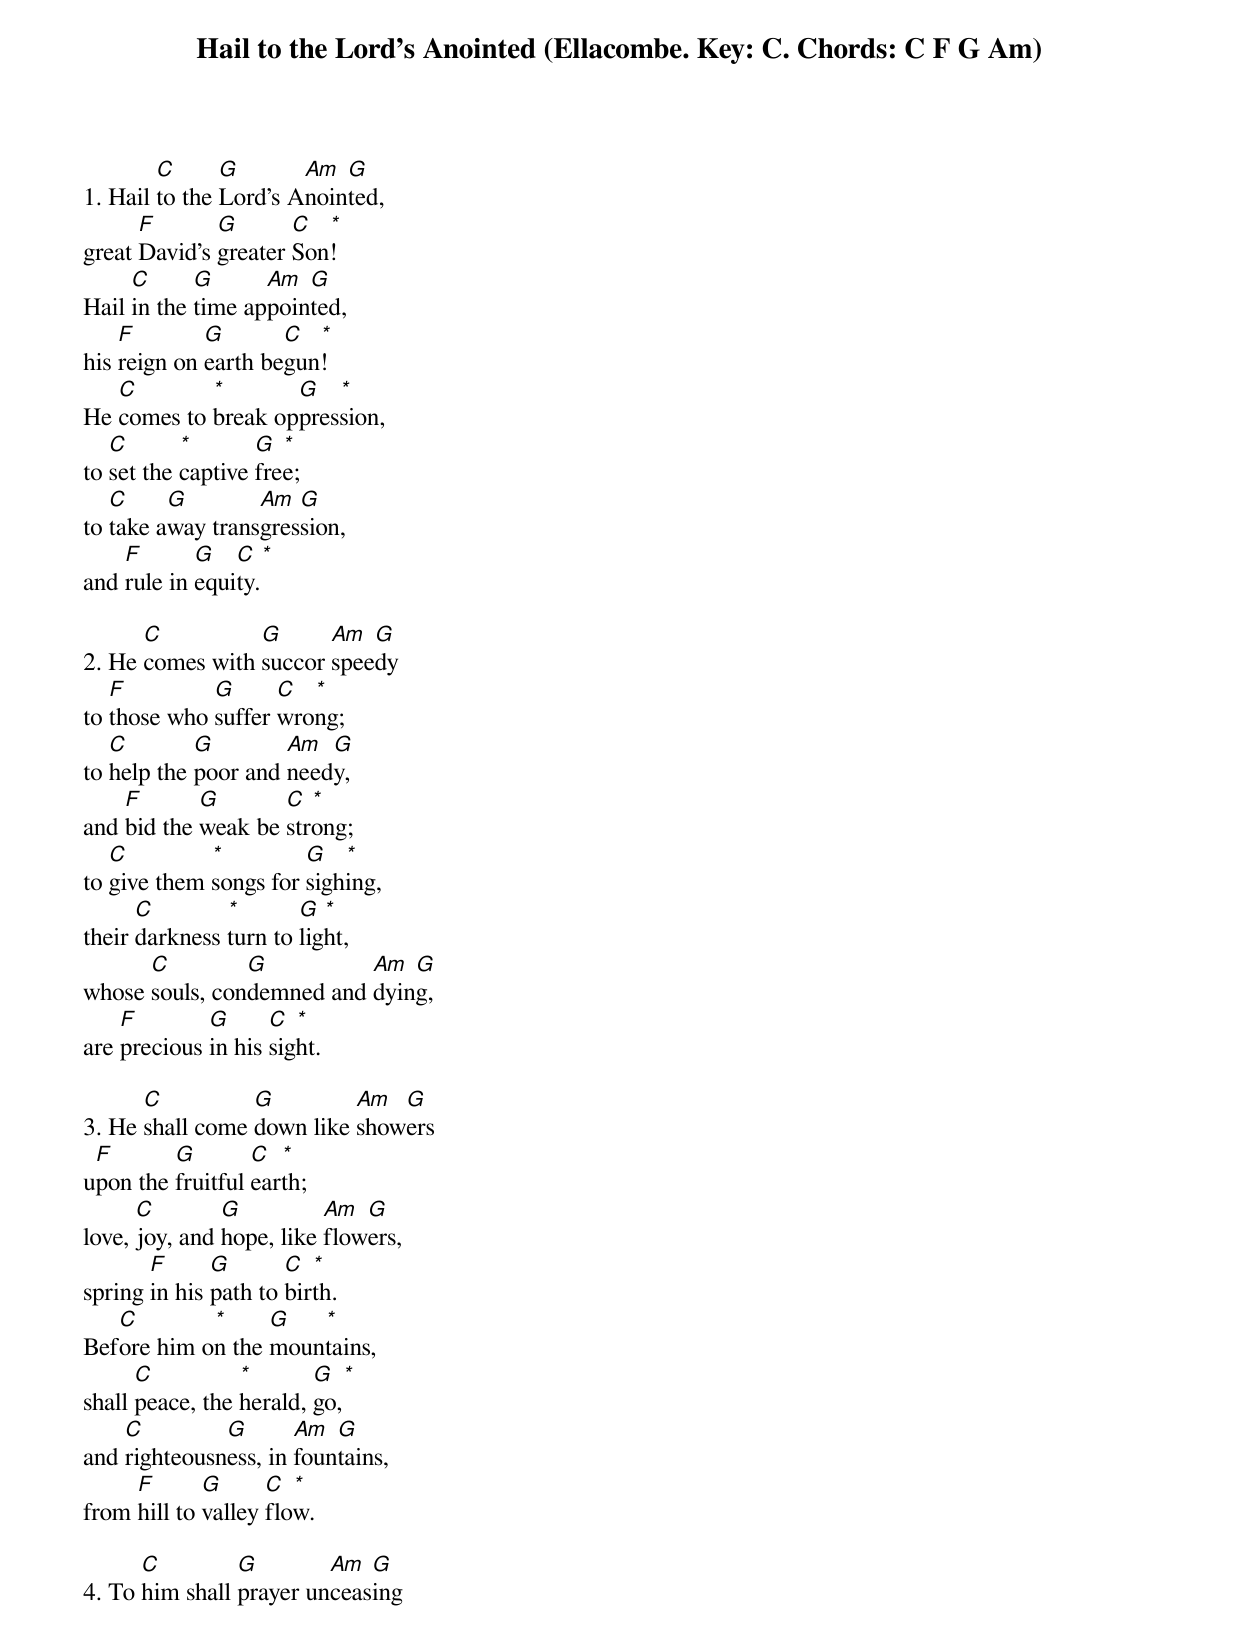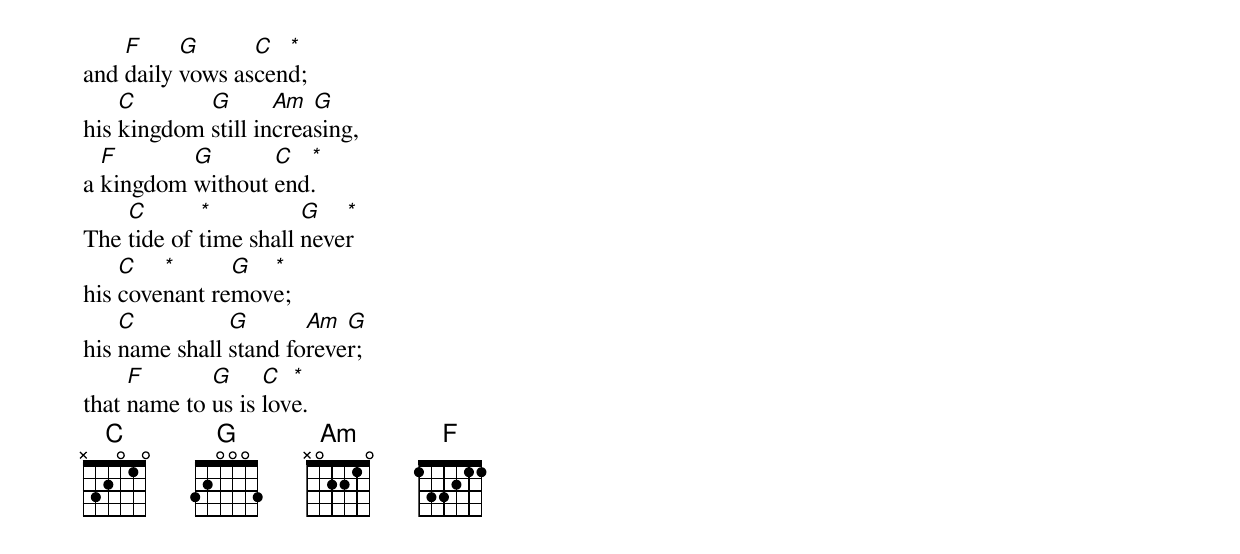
Hail to the Lord's Anointed (Ellacombe. Key: C. Chords: C F G Am)

        C      G       Am  G
1. Hail to the Lord's Anointed,
      F       G       C  *
great David's greater Son!
     C      G      Am  G
Hail in the time appointed,
    F        G       C  *
his reign on earth begun!
   C        *       G   *
He comes to break oppression,
   C       *       G  *
to set the captive free;
   C     G        Am  G
to take away transgression,
    F       G   C  *
and rule in equity.

      C          G      Am  G
2. He comes with succor speedy
   F         G      C  *
to those who suffer wrong;
   C        G        Am  G
to help the poor and needy,
    F       G       C  *
and bid the weak be strong;
   C         *         G   *
to give them songs for sighing,
      C        *       G  *
their darkness turn to light,
      C         G          Am  G
whose souls, condemned and dying,
    F        G      C  *
are precious in his sight.

      C          G         Am  G
3. He shall come down like showers
 F       G        C  *
upon the fruitful earth;
      C        G          Am  G
love, joy, and hope, like flowers,
       F      G       C  *
spring in his path to birth.
   C        *     G   *
Before him on the mountains,
      C          *       G  *
shall peace, the herald, go,
    C         G       Am  G
and righteousness, in fountains,
     F       G      C  *
from hill to valley flow.

      C         G        Am  G
4. To him shall prayer unceasing
    F     G      C  *
and daily vows ascend;
    C       G       Am  G
his kingdom still increasing,
  F       G       C  *
a kingdom without end.
    C       *          G   *
The tide of time shall never
    C   *      G  *
his covenant remove;
    C          G       Am  G
his name shall stand forever;
     F       G     C  *
that name to us is love.
